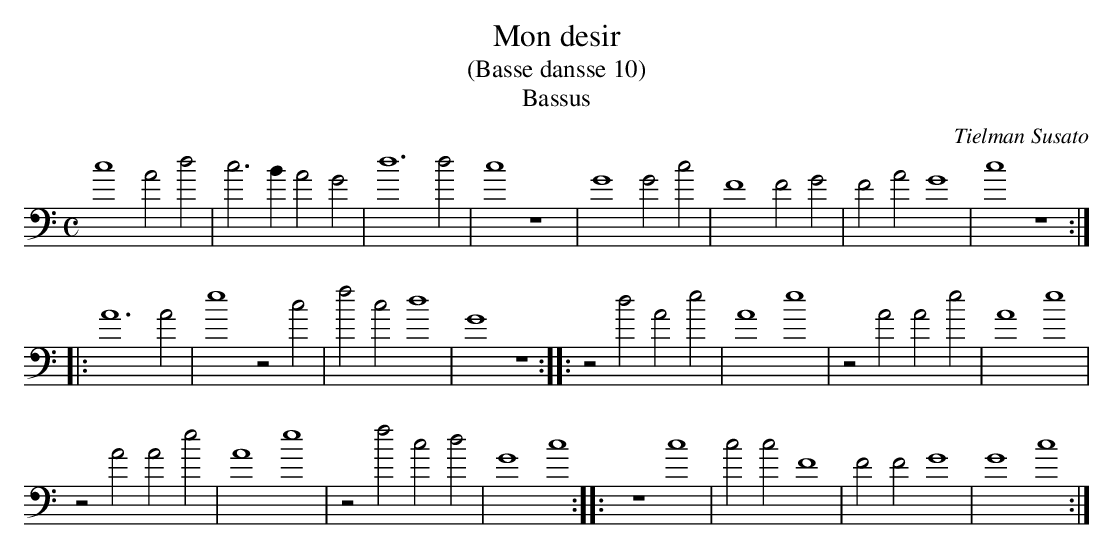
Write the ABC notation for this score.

X:1
T:Mon desir
T:(Basse dansse 10)
C:Tielman Susato
M:C
L:1/4
T:Bassus
K:C bass
c4A2d2|c3BA2G2|d6d2|c4z4|G4G2c2|F4F2G2|F2A2G4|c4z4:|
|:A6A2|e4z2c2|f2c2d4|G4z4::z2d2A2e2|A4e4|z2A2A2e2|A4e4|
z2A2A2e2|A4e4|z2f2c2d2|G4c4::z4c4|c2c2F4|F2F2G4|G4c4:|
